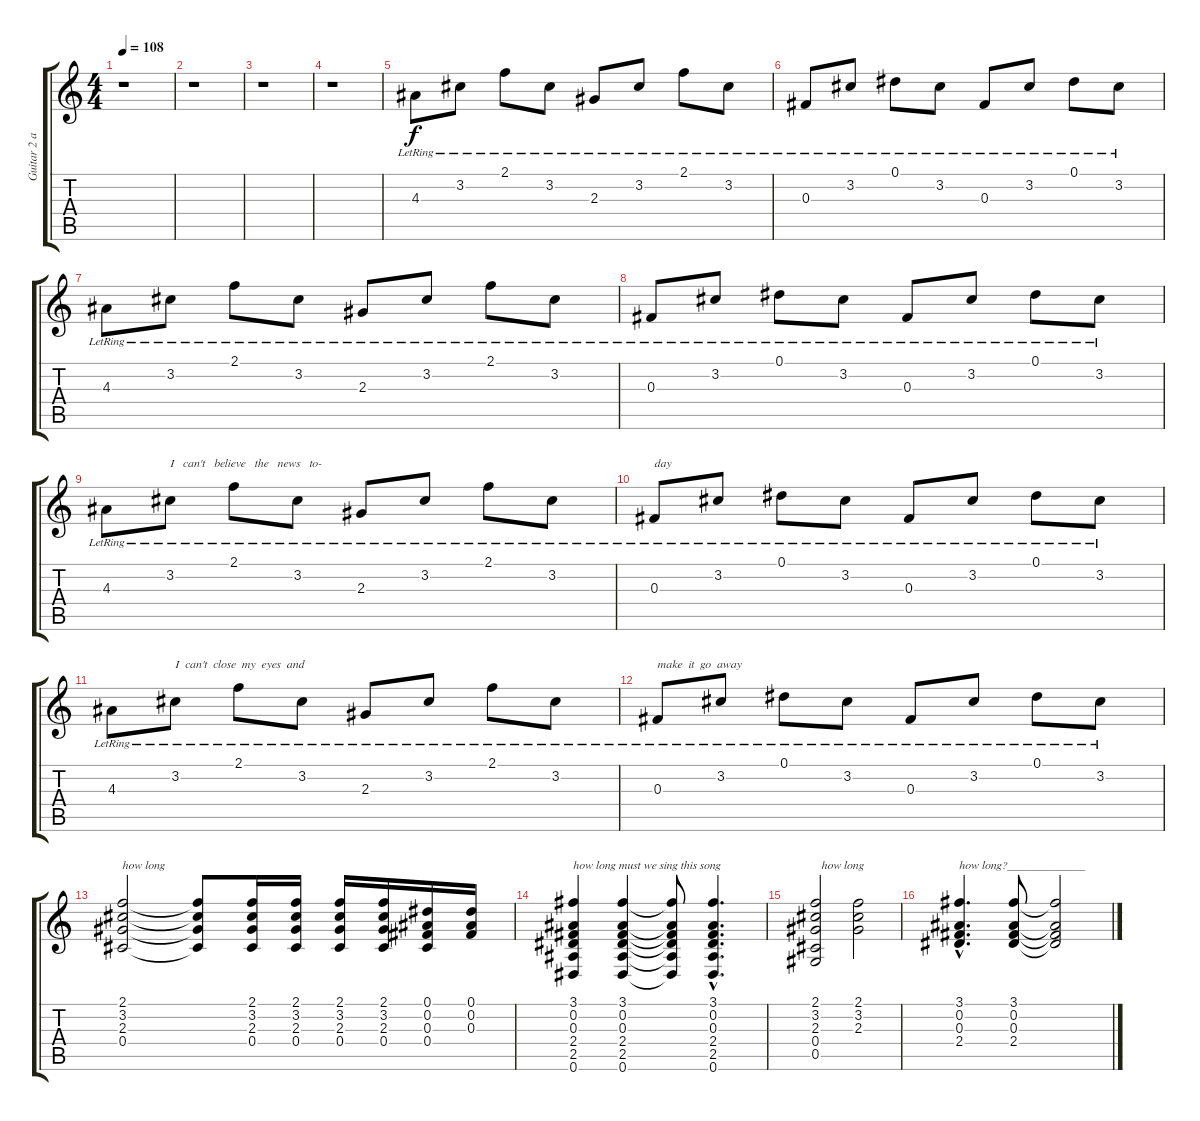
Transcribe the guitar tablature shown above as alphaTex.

\track ("Guitar 2 acous." "Guitar 2 a") {instrument acousticguitarsteel}
\staff {score tabs}
\tuning (Eb4 Bb3 Gb3 Db3 Ab2 Eb2) {hide}
\ts (4 4)
\tempo 108
\clef g2
\ks c
r.1{dy f instrument acousticguitarsteel} |
r.1 |
r.1 |
r.1 |
4.3{lr}.8 3.2{lr}.8 2.1{lr}.8 3.2{lr}.8 2.3{lr}.8 3.2{lr}.8 2.1{lr}.8 3.2{lr}.8 |
0.3{lr}.8 3.2{lr}.8 0.1{lr}.8 3.2{lr}.8 0.3{lr}.8 3.2{lr}.8 0.1{lr}.8 3.2{lr}.8 |
4.3{lr}.8 3.2{lr}.8 2.1{lr}.8 3.2{lr}.8 2.3{lr}.8 3.2{lr}.8 2.1{lr}.8 3.2{lr}.8 |
0.3{lr}.8 3.2{lr}.8 0.1{lr}.8 3.2{lr}.8 0.3{lr}.8 3.2{lr}.8 0.1{lr}.8 3.2{lr}.8 |
4.3{lr}.8 3.2{lr}.8{txt "I   can't   believe   the   news   to-"} 2.1{lr}.8 3.2{lr}.8 2.3{lr}.8 3.2{lr}.8 2.1{lr}.8 3.2{lr}.8 |
0.3{lr}.8{txt "day"} 3.2{lr}.8 0.1{lr}.8 3.2{lr}.8 0.3{lr}.8 3.2{lr}.8 0.1{lr}.8 3.2{lr}.8 |
4.3{lr}.8 3.2{lr}.8{txt "I  can't  close  my  eyes  and"} 2.1{lr}.8 3.2{lr}.8 2.3{lr}.8 3.2{lr}.8 2.1{lr}.8 3.2{lr}.8 |
0.3{lr}.8{txt "make  it  go  away"} 3.2{lr}.8 0.1{lr}.8 3.2{lr}.8 0.3{lr}.8 3.2{lr}.8 0.1{lr}.8 3.2{lr}.8 |
(2.1 3.2 2.3 0.4).2{txt "how long"} (2.1{t} 3.2{t} 2.3{t} 0.4{t}).8 (2.1 3.2 2.3 0.4).16 (2.1 3.2 2.3 0.4).16 (2.1 3.2 2.3 0.4).16 (2.1 3.2 2.3 0.4).16 (0.1 0.2 0.3 0.4).16 (0.1 0.2 0.3).16 |
(3.1 0.2 0.3 2.4 2.5 0.6).4{txt "how long must we sing this song"} (3.1 0.2 0.3 2.4 2.5 0.6).4 (3.1{t} 0.2{t} 0.3{t} 2.4{t} 2.5{t} 0.6{t}).8 (3.1{hac} 0.2{hac} 0.3{hac} 2.4{hac} 2.5{hac} 0.6{hac}).4{d} |
(2.1 3.2 2.3 0.4 0.5).2{txt "  how long"} (2.1 3.2 2.3).2 |
(3.1{hac} 0.2{hac} 0.3{hac} 2.4{hac}).4{d txt "how long?_____________"} (3.1 0.2 0.3 2.4).8 (3.1{t} 0.2{t} 0.3{t} 2.4{t}).2
